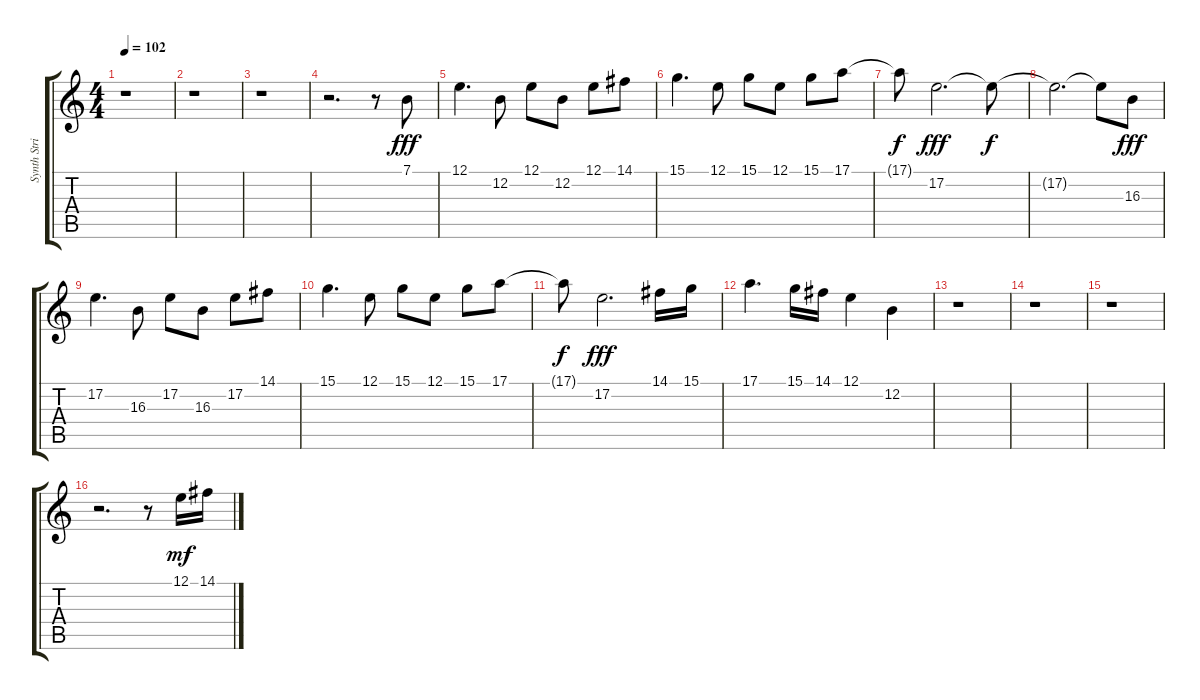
\track ("Synth Strings" "Synth Stri") {instrument synthstrings2}
\staff {score tabs}
\tuning (E4 B3 G3 D3 A2 E2) {hide}
\ts (4 4)
\tempo 102
\clef g2
\ks c
r.1{dy f} |
r.1 |
r.1 |
r.2{d} r.8 7.1.8{dy fff volume 11} |
12.1.4{d} 12.2.8 12.1.8 12.2.8 12.1.8 14.1.8 |
15.1.4{d} 12.1.8 15.1.8 12.1.8 15.1.8 17.1.8 |
17.1{t}.8{dy f} 17.2.2{d dy fff} 17.2{t}.8{dy f} |
17.2{t}.2{d} 17.2{t}.8 16.3.8{dy fff volume 11} |
17.2.4{d} 16.3.8 17.2.8 16.3.8 17.2.8 14.1.8 |
15.1.4{d} 12.1.8 15.1.8 12.1.8 15.1.8 17.1.8 |
17.1{t}.8{dy f} 17.2.2{d dy fff} 14.1.16 15.1.16 |
17.1.4{d} 15.1.16 14.1.16 12.1.4 12.2.4{volume 8} |
r.1 |
r.1 |
r.1 |
r.2{d} r.8 12.1.16{dy mf volume 16 instrument synthstrings1} 14.1.16
